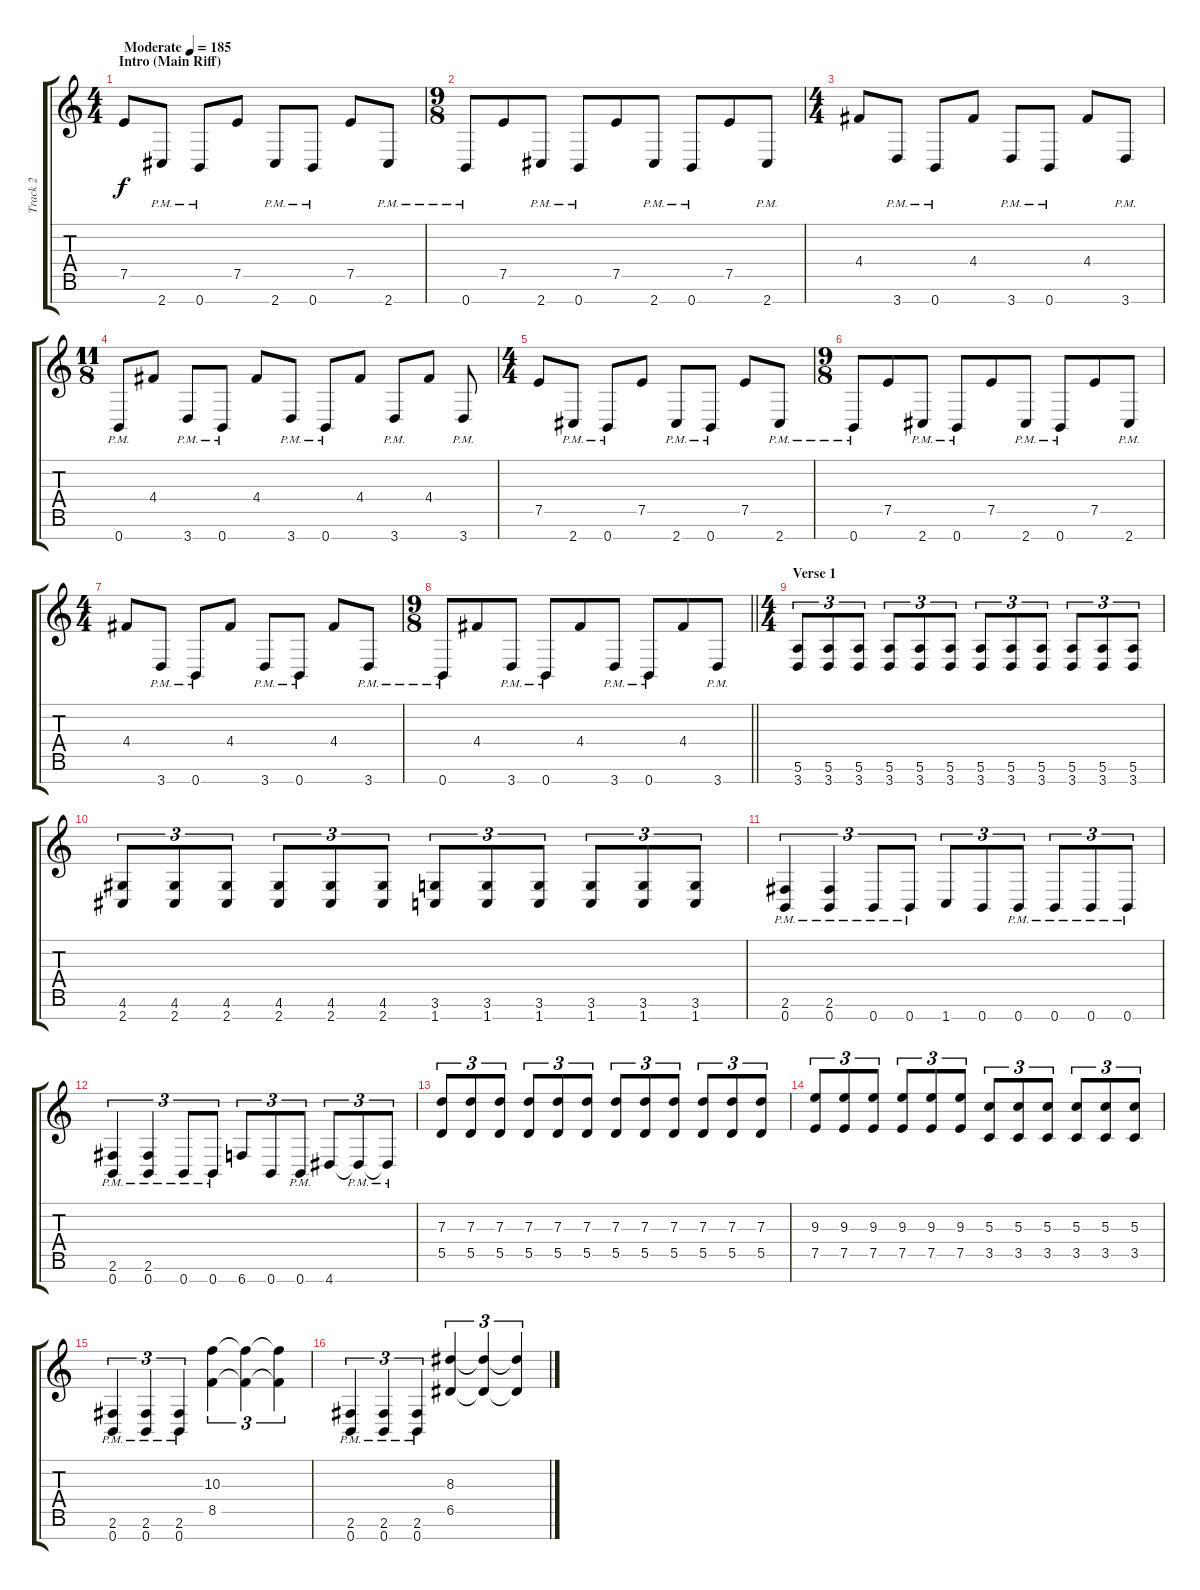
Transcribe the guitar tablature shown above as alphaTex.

\track ("Track 2" "Track 2") {instrument distortionguitar}
\staff {score tabs}
\tuning (E4 B3 G3 D3 A2 E2 B1) {hide}
\ts (4 4)
\section ("" "Intro (Main Riff)")
\tempo (185 "Moderate")
\clef g2
\ks c
7.5.8{dy f instrument distortionguitar} 2.7{pm}.8 0.7{pm}.8 7.5.8 2.7{pm}.8 0.7{pm}.8 7.5.8 2.7{pm}.8 |
\ts (9 8)
0.7{pm}.8 7.5.8 2.7{pm}.8 0.7{pm}.8 7.5.8 2.7{pm}.8 0.7{pm}.8 7.5.8 2.7{pm}.8 |
\ts (4 4)
4.4.8 3.7{pm}.8 0.7{pm}.8 4.4.8 3.7{pm}.8 0.7{pm}.8 4.4.8 3.7{pm}.8 |
\ts (11 8)
0.7{pm}.8 4.4.8 3.7{pm}.8 0.7{pm}.8 4.4.8 3.7{pm}.8 0.7{pm}.8 4.4.8 3.7{pm}.8 4.4.8 3.7{pm}.8 |
\ts (4 4)
7.5.8 2.7{pm}.8 0.7{pm}.8 7.5.8 2.7{pm}.8 0.7{pm}.8 7.5.8 2.7{pm}.8 |
\ts (9 8)
0.7{pm}.8 7.5.8 2.7{pm}.8 0.7{pm}.8 7.5.8 2.7{pm}.8 0.7{pm}.8 7.5.8 2.7{pm}.8 |
\ts (4 4)
4.4.8 3.7{pm}.8 0.7{pm}.8 4.4.8 3.7{pm}.8 0.7{pm}.8 4.4.8 3.7{pm}.8 |
\ts (9 8)
\barLineRight lightlight
0.7{pm}.8 4.4.8 3.7{pm}.8 0.7{pm}.8 4.4.8 3.7{pm}.8 0.7{pm}.8 4.4.8 3.7{pm}.8 |
\ts (4 4)
\section ("" "Verse 1")
(5.6 3.7).8{tu (3 2)} (5.6 3.7).8{tu (3 2)} (5.6 3.7).8{tu (3 2)} (5.6 3.7).8{tu (3 2)} (5.6 3.7).8{tu (3 2)} (5.6 3.7).8{tu (3 2)} (5.6 3.7).8{tu (3 2)} (5.6 3.7).8{tu (3 2)} (5.6 3.7).8{tu (3 2)} (5.6 3.7).8{tu (3 2)} (5.6 3.7).8{tu (3 2)} (5.6 3.7).8{tu (3 2)} |
(4.6 2.7).8{tu (3 2)} (4.6 2.7).8{tu (3 2)} (4.6 2.7).8{tu (3 2)} (4.6 2.7).8{tu (3 2)} (4.6 2.7).8{tu (3 2)} (4.6 2.7).8{tu (3 2)} (3.6 1.7).8{tu (3 2)} (3.6 1.7).8{tu (3 2)} (3.6 1.7).8{tu (3 2)} (3.6 1.7).8{tu (3 2)} (3.6 1.7).8{tu (3 2)} (3.6 1.7).8{tu (3 2)} |
(2.6{pm} 0.7{pm}).4{tu (3 2)} (2.6{pm} 0.7{pm}).4{tu (3 2)} 0.7{pm}.8{tu (3 2)} 0.7{pm}.8{tu (3 2)} 1.7.8{tu (3 2)} 0.7.8{tu (3 2)} 0.7{pm}.8{tu (3 2)} 0.7{pm}.8{tu (3 2)} 0.7{pm}.8{tu (3 2)} 0.7{pm}.8{tu (3 2)} |
(2.6{pm} 0.7{pm}).4{tu (3 2)} (2.6{pm} 0.7{pm}).4{tu (3 2)} 0.7{pm}.8{tu (3 2)} 0.7{pm}.8{tu (3 2)} 6.7.8{tu (3 2)} 0.7.8{tu (3 2)} 0.7{pm}.8{tu (3 2)} 4.7.8{tu (3 2)} 4.7{pm t}.8{tu (3 2)} 4.7{pm t}.8{tu (3 2)} |
(7.3 5.5).8{tu (3 2)} (7.3 5.5).8{tu (3 2)} (7.3 5.5).8{tu (3 2)} (7.3 5.5).8{tu (3 2)} (7.3 5.5).8{tu (3 2)} (7.3 5.5).8{tu (3 2)} (7.3 5.5).8{tu (3 2)} (7.3 5.5).8{tu (3 2)} (7.3 5.5).8{tu (3 2)} (7.3 5.5).8{tu (3 2)} (7.3 5.5).8{tu (3 2)} (7.3 5.5).8{tu (3 2)} |
(9.3 7.5).8{tu (3 2)} (9.3 7.5).8{tu (3 2)} (9.3 7.5).8{tu (3 2)} (9.3 7.5).8{tu (3 2)} (9.3 7.5).8{tu (3 2)} (9.3 7.5).8{tu (3 2)} (5.3 3.5).8{tu (3 2)} (5.3 3.5).8{tu (3 2)} (5.3 3.5).8{tu (3 2)} (5.3 3.5).8{tu (3 2)} (5.3 3.5).8{tu (3 2)} (5.3 3.5).8{tu (3 2)} |
(2.6{pm} 0.7{pm}).4{tu (3 2)} (2.6{pm} 0.7{pm}).4{tu (3 2)} (2.6{pm} 0.7{pm}).4{tu (3 2)} (10.3 8.5).4{tu (3 2)} (10.3{t} 8.5{t}).4{tu (3 2)} (10.3{t} 8.5{t}).4{tu (3 2)} |
(2.6{pm} 0.7{pm}).4{tu (3 2)} (2.6{pm} 0.7{pm}).4{tu (3 2)} (2.6{pm} 0.7{pm}).4{tu (3 2)} (8.3 6.5).4{tu (3 2)} (8.3{t} 6.5{t}).4{tu (3 2)} (8.3{t} 6.5{t}).4{tu (3 2)}
